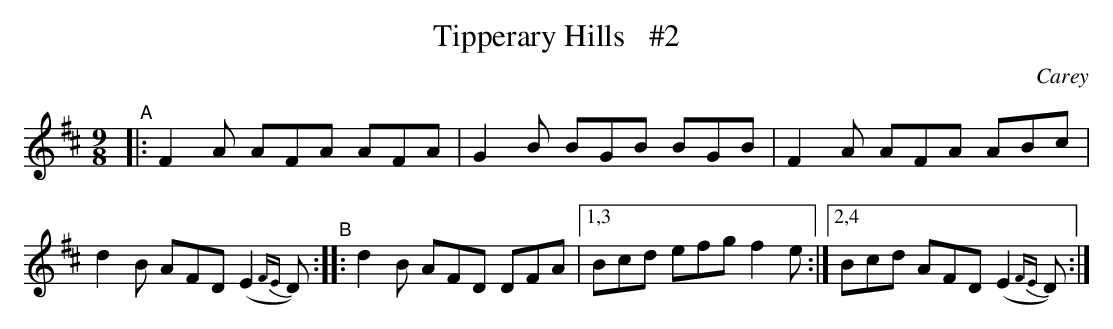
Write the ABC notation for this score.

X:1
T: Tipperary Hills   #2
O: Carey
M: 9/8
L: 1/8
K: D
"^A"|: F2A AFA AFA | G2B BGB BGB | F2A AFA ABc | d2B AFD (E2{FE}D) \
"^B":: d2B AFD DFA |[1,3 Bcd efg f2e :|[2,4 Bcd AFD (E2{FE}D) :|
